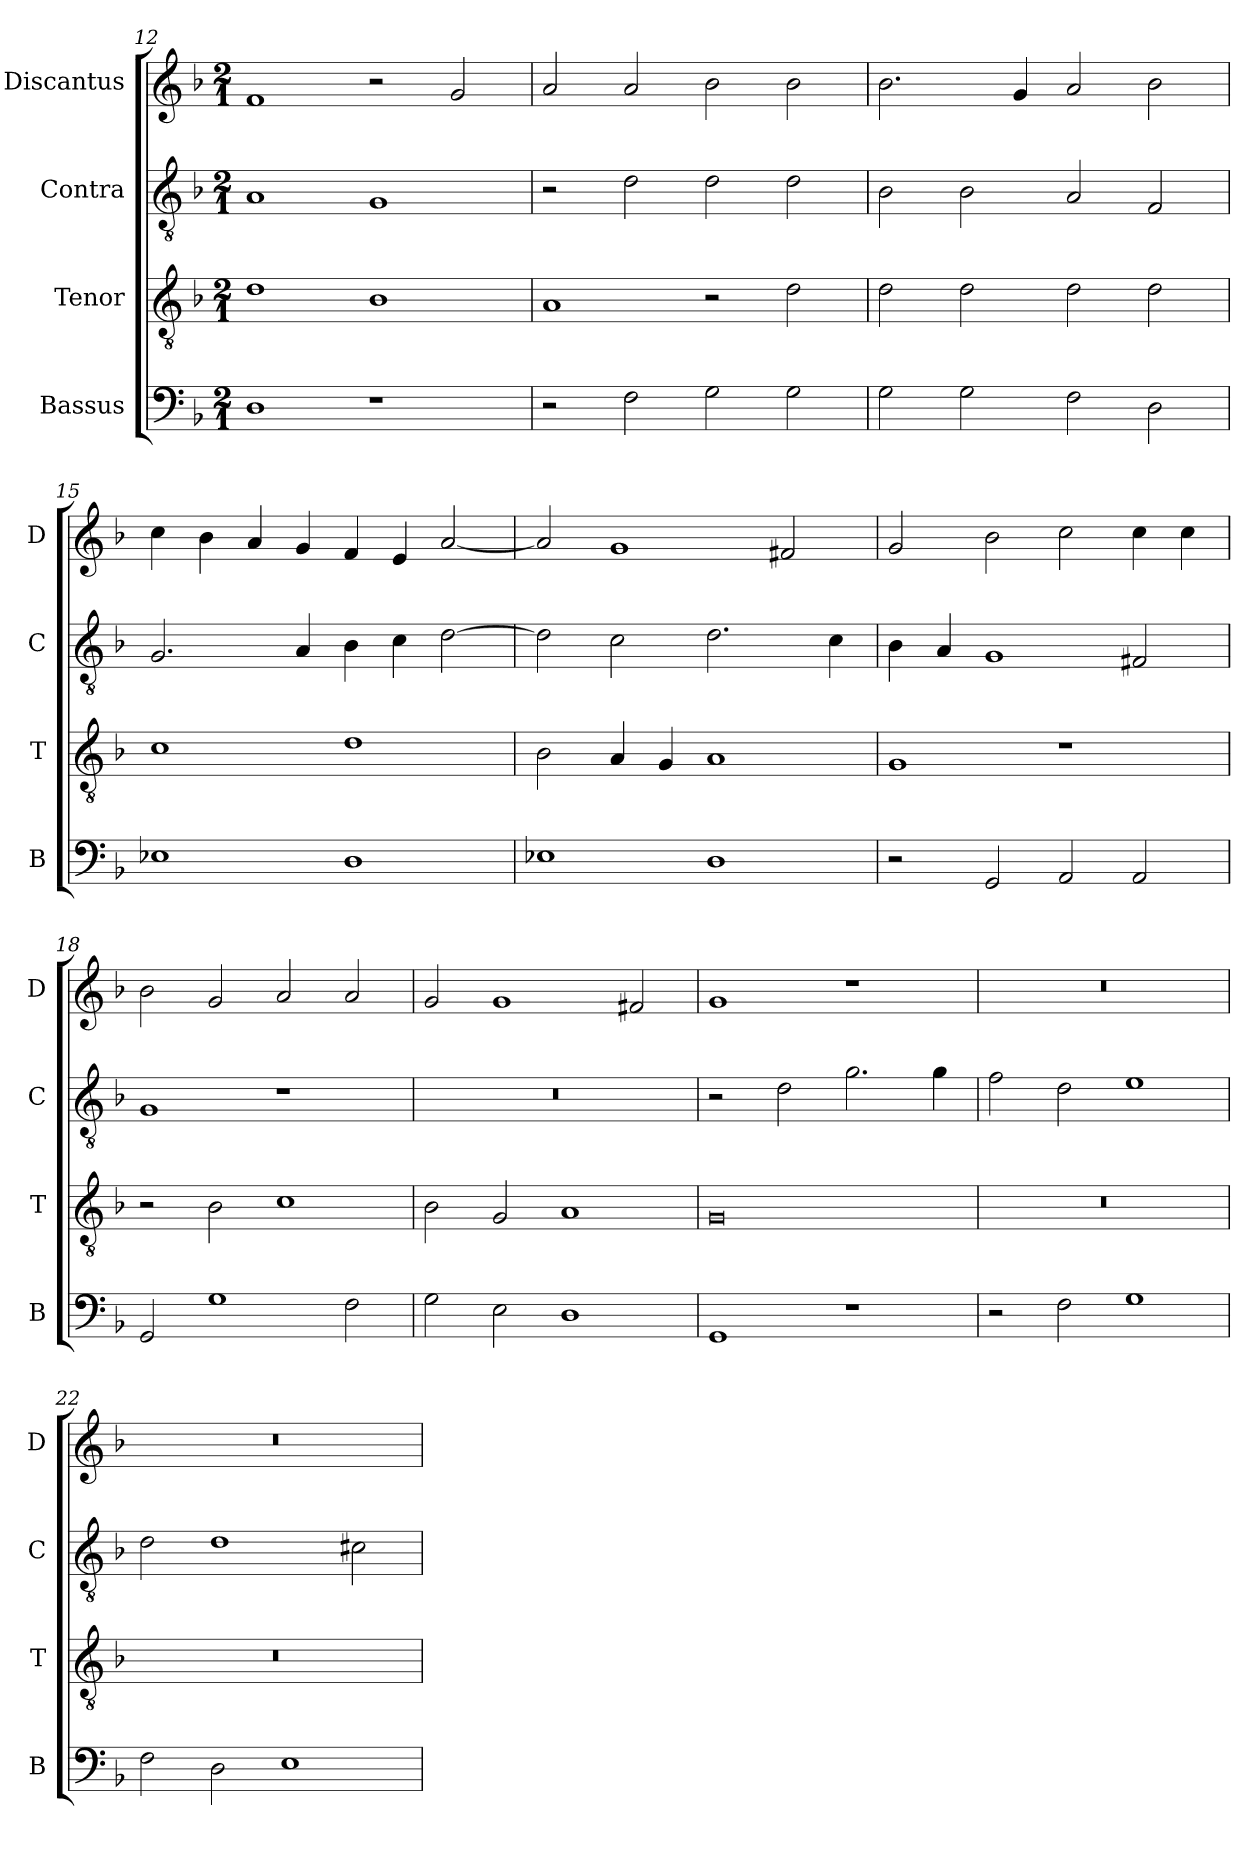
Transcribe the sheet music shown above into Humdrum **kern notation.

**kern	**kern	**kern	**kern
*part4	*part3	*part2	*part1
*staff4	*staff3	*staff2	*staff1
*I"Bassus	*I"Tenor	*I"Contra	*I"Discantus
*I'B	*I'T	*I'C	*I'D
*clefF4	*clefGv2	*clefGv2	*clefG2
*k[b-]	*k[b-]	*k[b-]	*k[b-]
*M2/1	*M2/1	*M2/1	*M2/1
=12	=12	=12	=12
1D	1d	1A	1f
1r	1B-	1G	2r
.	.	.	2g/
=13	=13	=13	=13
2r	1A	2r	2a/
2F\	.	2d\	2a/
2G\	2r	2d\	2b-\
2G\	2d\	2d\	2b-\
=14	=14	=14	=14
2G\	2d\	2B-\	2.b-\
2G\	2d\	2B-\	.
.	.	.	4g/
2F\	2d\	2A/	2a/
2D\	2d\	2F/	2b-\
=15	=15	=15	=15
1E-X	1c	2.G/	4cc\
.	.	.	4b-\
.	.	.	4a/
.	.	4A/	4g/
1D	1d	4B-\	4f/
.	.	4c\	4e/
.	.	[2d\	[2a/
=16	=16	=16	=16
1E-X	2B-\	2d\]	2a/]
.	4A/	2c\	1g
.	4G/	.	.
1D	1A	2.d\	.
.	.	.	2f#X/
.	.	4c\	.
=17	=17	=17	=17
2r	1G	4B-\	2g/
.	.	4A/	.
2GG/	.	1G	2b-\
2AA/	1r	.	2cc\
2AA/	.	2F#X/	4cc\
.	.	.	4cc\
=18	=18	=18	=18
2GG/	2r	1G	2b-\
1G	2B-\	.	2g/
.	1c	1r	2a/
2F\	.	.	2a/
=19	=19	=19	=19
2G\	2B-\	0r	2g/
2E\	2G/	.	1g
1D	1A	.	.
.	.	.	2f#X/
=20	=20	=20	=20
1GG	0G	2r	1g
.	.	2d\	.
1r	.	2.g\	1r
.	.	4g\	.
=21	=21	=21	=21
2r	0r	2f\	0r
2F\	.	2d\	.
1G	.	1e	.
=22	=22	=22	=22
2F\	0r	2d\	0r
2D\	.	1d	.
1E	.	.	.
.	.	2c#X\	.
=	=	=	=
*-	*-	*-	*-
